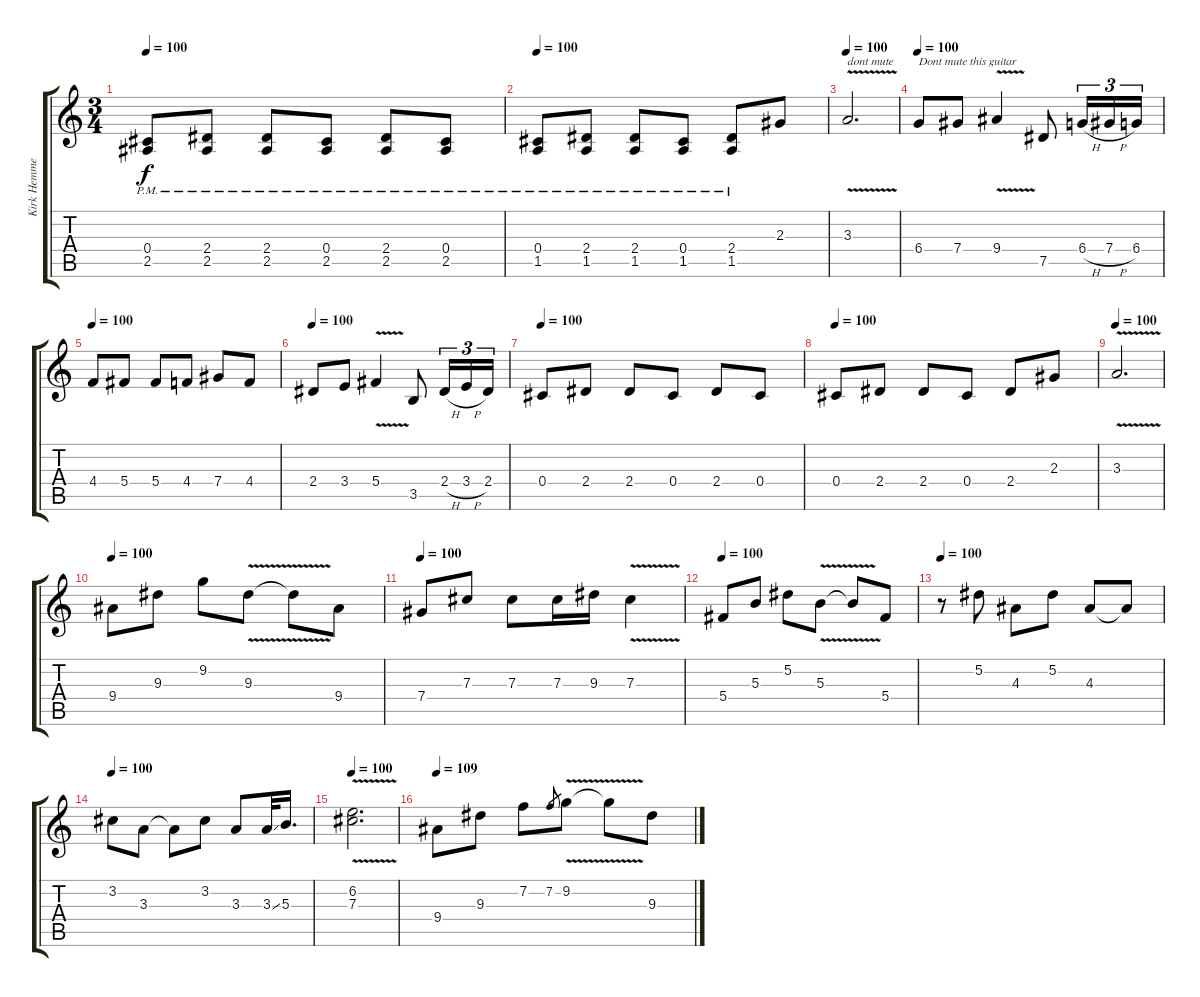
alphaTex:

\track ("Kirk Hemmett" "Kirk Hemme") {instrument distortionguitar}
\staff {score tabs}
\tuning (Eb4 Bb3 Gb3 Db3 Ab2 Eb2) {hide}
\ts (3 4)
\tempo 100
\clef g2
\ks c
(0.4{pm} 2.5{pm}).8{dy f} (2.4{pm} 2.5{pm}).8 (2.4{pm} 2.5{pm}).8 (0.4{pm} 2.5{pm}).8 (2.4{pm} 2.5{pm}).8 (0.4{pm} 2.5{pm}).8 |
\tempo 100
(0.4{pm} 1.5{pm}).8 (2.4{pm} 1.5{pm}).8 (2.4{pm} 1.5{pm}).8 (0.4{pm} 1.5{pm}).8 (2.4{pm} 1.5{pm}).8 2.3.8 |
\tempo 100
3.3{v}.2{d txt "dont mute"} |
\tempo 100
6.4.8{txt "Dont mute this guitar"} 7.4.8 9.4{v}.4 7.5.8 6.4{h}.16{tu (3 2)} 7.4{h}.16{tu (3 2)} 6.4.16{tu (3 2)} |
\tempo 100
4.4.8 5.4.8 5.4.8 4.4.8 7.4.8 4.4.8 |
\tempo 100
2.4.8 3.4.8 5.4{v}.4 3.5.8 2.4{h}.16{tu (3 2)} 3.4{h}.16{tu (3 2)} 2.4.16{tu (3 2)} |
\tempo 100
0.4.8 2.4.8 2.4.8 0.4.8 2.4.8 0.4.8 |
\tempo 100
0.4.8 2.4.8 2.4.8 0.4.8 2.4.8 2.3.8 |
\tempo 100
3.3{v}.2{d} |
\tempo 100
9.4.8 9.3.8 9.2.8 9.3{v}.8 9.3{t}.8 9.4.8 |
\tempo 100
7.4.8 7.3.8 7.3.8 7.3.16 9.3.16 7.3{v}.4 |
\tempo 100
5.4.8 5.3.8 5.2.8 5.3{v}.8 5.3{t}.8 5.4.8 |
\tempo 100
r.8 5.2.8 4.3.8 5.2.8 4.3.8 4.3{t}.8 |
\tempo 100
3.2.8 3.3.8 3.3{t}.8 3.2.8 3.3.8 3.3{ss}.32 5.3.16{d} |
\tempo 100
(6.2{v} 7.3{v}).2{d} |
\tempo 109
9.4.8 9.3.8 7.2.8 7.2.8{gr} 9.2{v}.8 9.2{t}.8 9.3.8
